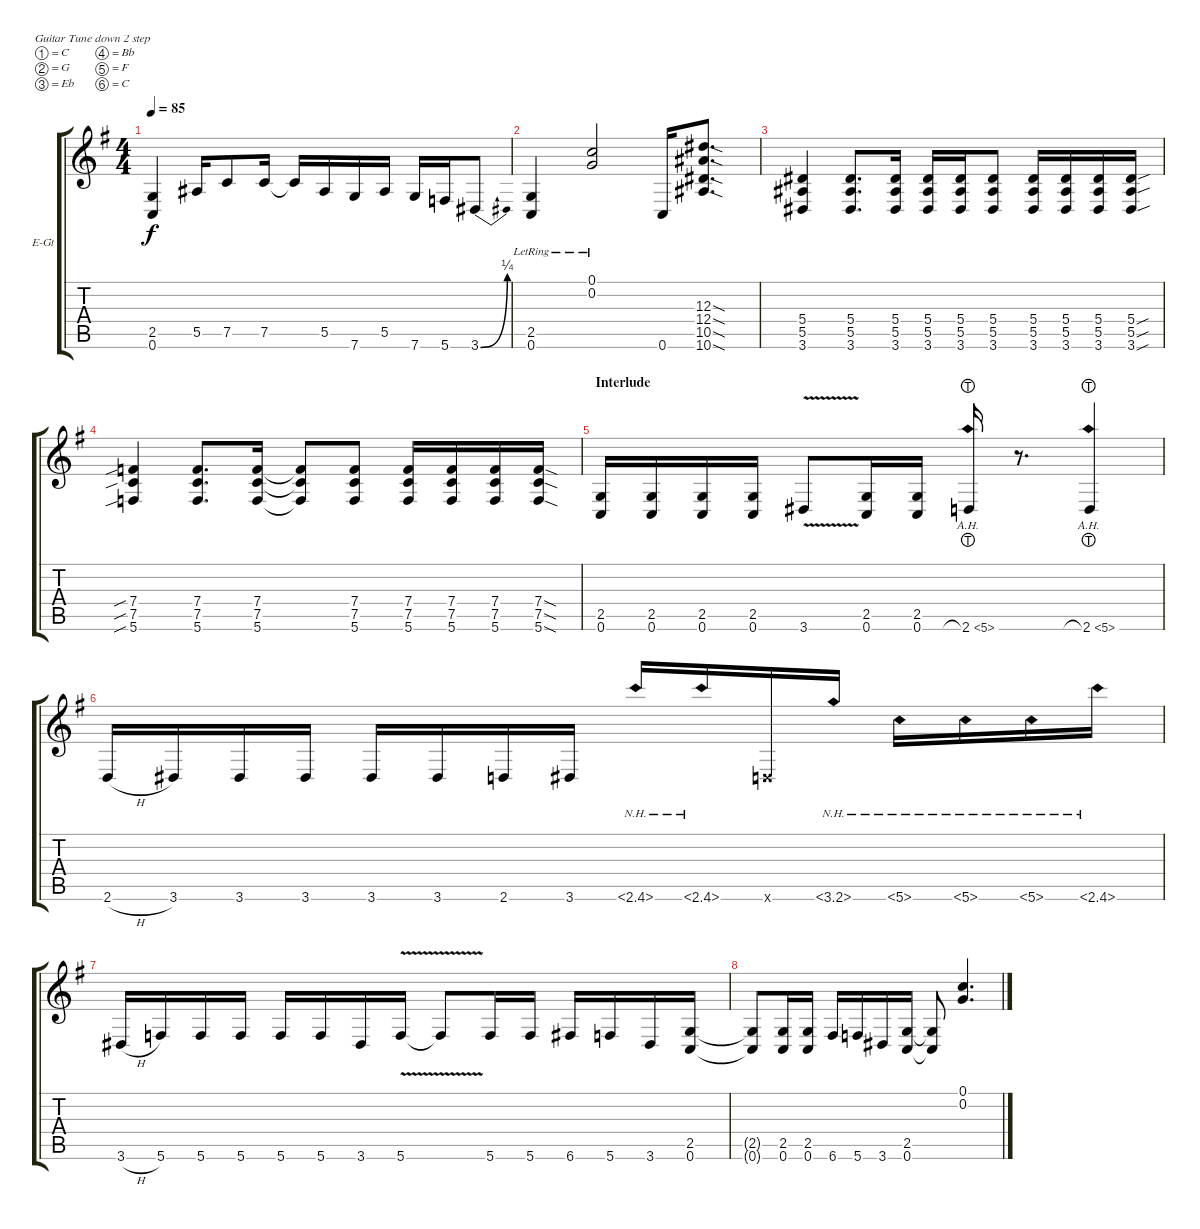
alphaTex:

\defaultSystemsLayout 4
\bracketExtendMode groupsimilarinstruments
\firstSystemTrackNameOrientation horizontal
\otherSystemsTrackNameOrientation horizontal
\track ("Guitar 1" "E-Gt") {instrument distortionguitar}
\staff {score tabs}
\tuning (C4 G3 Eb3 Bb2 F2 C2)
\ts (4 4)
\tempo 85
\clef g2
\ks g
(2.5 0.6).4{dy f} 5.5.16 7.5.8 7.5.16 7.5{t}.16 5.5.16 7.6.16 5.5.16 7.6.16 5.6.16 3.6{be (bend 0 0 3 1)}.8 |
(2.5{lr} 0.6{lr}).4 (0.1{lr} 0.2{lr}).2 0.6.16 (10.6{sod} 10.5{sod} 12.4{sod} 12.3{sod}).8{d} |
(3.6 5.5 5.4).4 (5.4 5.5 3.6).8{d} (3.6 5.5 5.4).16 (3.6 5.5 5.4).16 (3.6 5.5 5.4).16 (5.4 5.5 3.6).8 (3.6 5.5 5.4).16 (3.6 5.5 5.4).16 (3.6 5.5 5.4).16 (3.6{sou} 5.5{sou} 5.4{sou}).16 |
(7.4{sib} 7.5{sib} 5.6{sib}).4 (7.4 7.5 5.6).8{d} (5.6 7.5 7.4).16 (5.6{t} 7.5{t} 7.4{t}).8 (5.6 7.5 7.4).8 (5.6 7.5 7.4).16 (5.6 7.5 7.4).16 (5.6 7.5 7.4).16 (5.6{sod} 7.5{sod} 7.4{sod}).16 |
\section ("" "Interlude")
(2.5 0.6).16 (2.5 0.6).16 (2.5 0.6).16 (2.5 0.6).16 3.6{v}.8 (2.5 0.6).16 (2.5 0.6).16 2.6{ah 3 lht}.16 r.8{d} 2.6{ah 3 lht}.4 |
2.6{h}.16 3.6.16 3.6.16 3.6.16 3.6.16 3.6.16 2.6.16 3.6.16 2.6{nh}.16 2.6{nh}.16 2.6{x}.16 3.6{nh}.16 5.6{nh}.16 5.6{nh}.16 5.6{nh}.16 2.6{nh}.16 |
3.6{h}.16 5.6.16 5.6.16 5.6.16 5.6.16 5.6.16 3.6.16 5.6{v}.16 5.6{v t}.8 5.6.16 5.6.16 6.6.16 5.6.16 3.6.16 (2.5 0.6).16 |
(0.6{t} 2.5{t}).8 (2.5 0.6).16 (2.5 0.6).16 6.6.16 5.6.16 3.6.16 (2.5 0.6).16 (0.6{t} 2.5{t}).8 (0.1 0.2).4{d}
